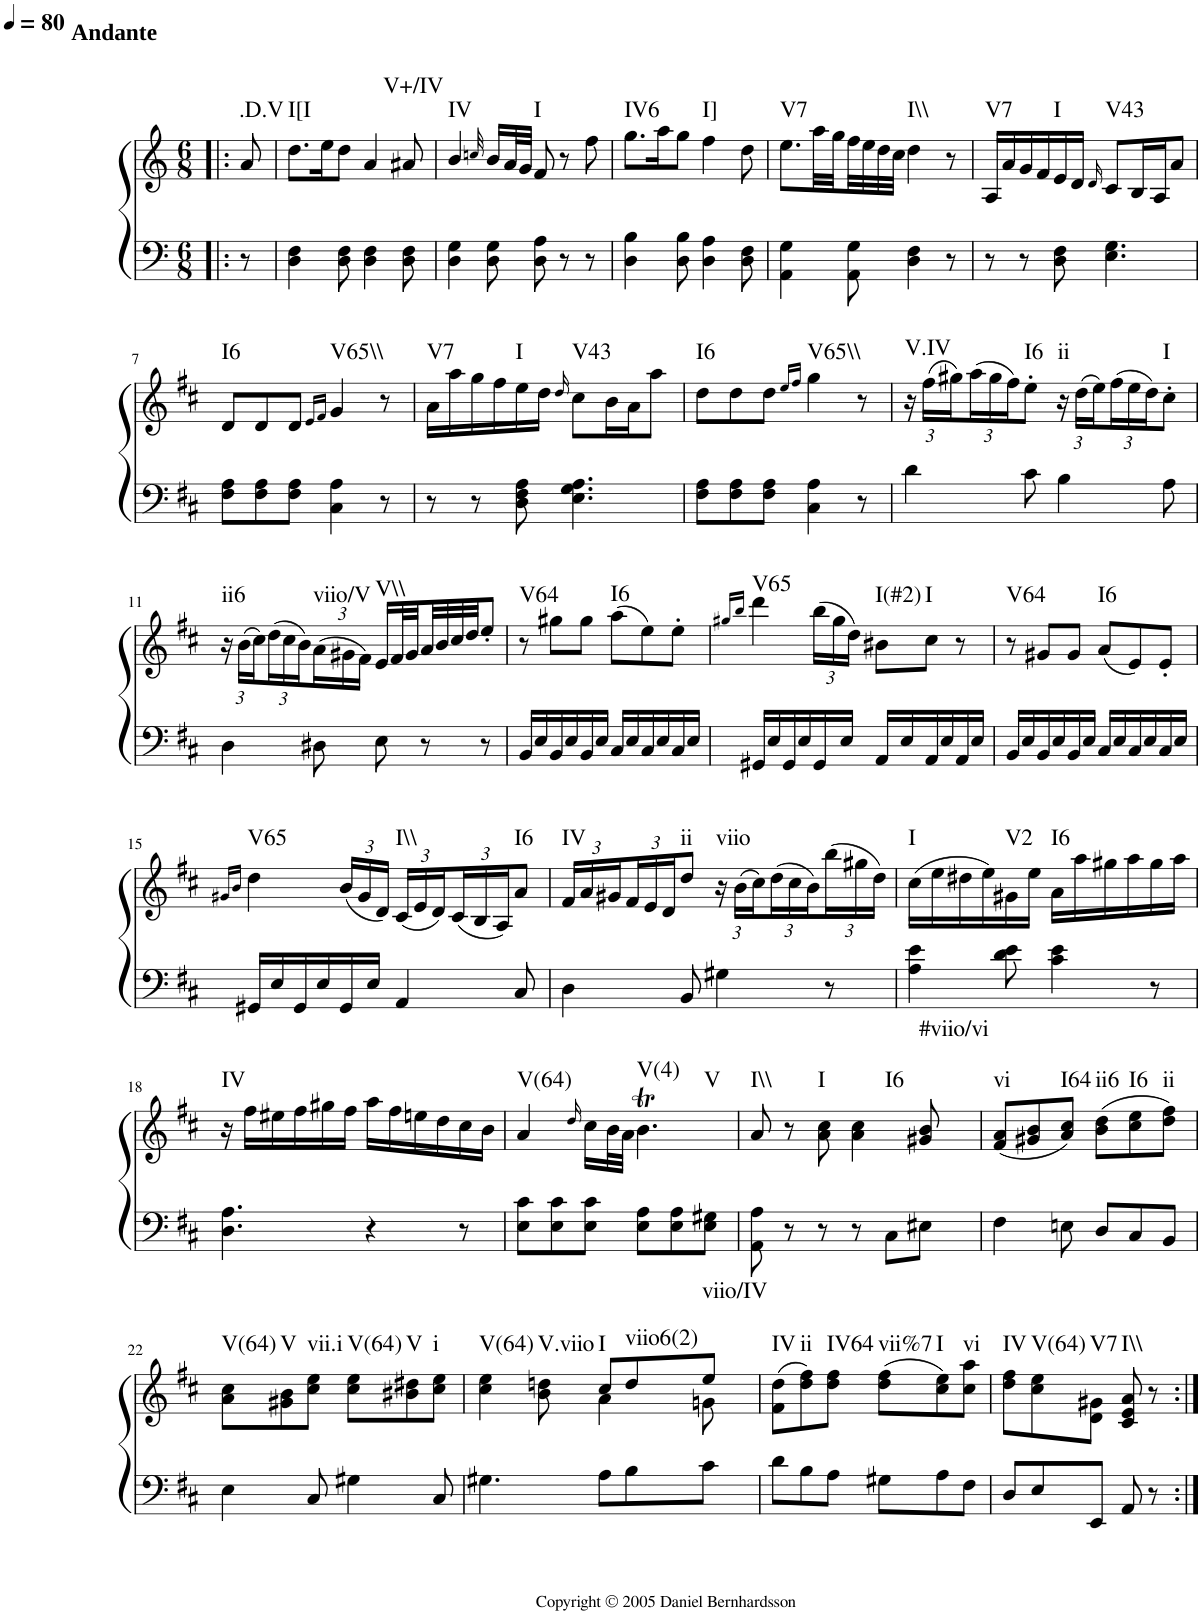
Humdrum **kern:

**kern	**kern	**harte
*part1	*part1	*part1
*staff2	*staff1	*
*I"Piano	*	*
*I'Pno.	*	*
*clefF4	*clefG2	*
*k[f#c#]	*k[f#c#]	*
*D:	*D:	*
*M6/8	*M6/8	*
*MM80	*MM80	*
=1!|:	=1!|:	=1!|:
!	!LO:TX:a:B:t=Andante	!LO:H:kt=.D.V
8r	8a/	N
=2	=2	=2
!	!	!LO:H:kt=I[I
4D\ 4F#\	8.dd\L	N
.	16ee\K	.
8D\ 8F#\	8dd\J	.
4D\ 4F#\	4a/	.
!	!	!LO:H:kt=V+/IV
8D\ 8F#\	8a#X/	N
=3	=3	=3
!	!	!LO:H:kt=IV
4D\ 4G\	4b/	N
.	32qccn/	.
8D\ 8G\	16b/LL	.
.	32a/L	.
.	32g/JJJ	.
!	!	!LO:H:kt=I
8D\ 8A\	8f#/	N
8r	8r	.
8r	8ff#\	.
=4	=4	=4
!	!	!LO:H:kt=IV6
4D\ 4B\	8.gg\L	N
.	16aa\K	.
8D\ 8B\	8gg\J	.
!	!	!LO:H:kt=I]
4D\ 4A\	4ff#\	N
8D\ 8F#\	8dd\	.
=5	=5	=5
!	!	!LO:H:kt=V7
4AA\ 4G\	8.ee\L	N
.	32aa\LL	.
.	32gg\	.
8AA\ 8G\	32ff#\	.
.	32ee\	.
.	32dd\	.
.	32cc#\JJJ	.
!	!	!LO:H:kt=I\\
4D\ 4F#\	4dd\	N
8r	8r	.
=6	=6	=6
!	!	!LO:H:kt=V7
8r	16A/LL	N
.	16a/	.
8r	16g/	.
.	16f#/	.
!	!	!LO:H:kt=I
8D\ 8F#\	16e/	N
.	16d/JJ	.
.	16qd/	.
!	!	!LO:H:kt=V43
4.E\ 4.G\	8c#/L	N
.	16B/L	.
.	16A/J	.
.	8a/J	.
!!LO:LB:g=z
=7	=7	=7
!	!	!LO:H:kt=I6
8F#\ 8A\L	8d/L	N
8F#\ 8A\	8d/	.
8F#\ 8A\J	8d/J	.
.	16qe/LL	.
.	16qf#/JJ	.
!	!	!LO:H:kt=V65\\
4C#\ 4A\	4g/	N
8r	8r	.
=8	=8	=8
!	!	!LO:H:kt=V7
8r	16a\LL	N
.	16aa\	.
8r	16gg\	.
.	16ff#\	.
!	!	!LO:H:kt=I
8D\ 8F#\ 8A\	16ee\	N
.	16dd\JJ	.
.	16qdd/	.
!	!	!LO:H:kt=V43
4.E\ 4.G\ 4.A\	8cc#\L	N
.	16b\L	.
.	16a\J	.
.	8aa\J	.
=9	=9	=9
!	!	!LO:H:kt=I6
8F#\ 8A\L	8dd\L	N
8F#\ 8A\	8dd\	.
8F#\ 8A\J	8dd\J	.
.	16qee/LL	.
.	16qff#/JJ	.
!	!	!LO:H:kt=V65\\
4C#\ 4A\	4gg\	N
8r	8r	.
=10	=10	=10
*	*Xbrackettup	*
!	!	!LO:H:kt=V.IV
4d\	24r	N
.	(24ff#\LL	.
.	24gg#X\)	.
.	(24aa\	.
.	24gg#\	.
.	24ff#\J)	.
!	!	!LO:H:kt=I6
8c#\	8ee'\J	N
!	!	!LO:H:kt=ii
4B\	24r	N
.	(24dd\LL	.
.	24ee\)	.
.	(24ff#\	.
.	24ee\	.
.	24dd\J)	.
!	!	!LO:H:kt=I
8A\	8cc#'\J	N
!!LO:LB:g=z
=11	=11	=11
!	!	!LO:H:kt=ii6
4D\	24r	N
.	(24b\LL	.
.	24cc#\)	.
.	(24dd\	.
.	24cc#\	.
.	24b\)	.
!	!	!LO:H:kt=viio/V
8D#X\	(24a\	N
.	24g#X\	.
.	24f#\JJ)	.
!	!	!LO:H:kt=V\\
8E\	16e/LL	N
.	32f#/L	.
.	32g#/	.
8r	32a/	.
.	32b/	.
.	32cc#/	.
.	32dd/JJ	.
8r	8ee'/J	.
=12	=12	=12
!	!	!LO:H:kt=V64
16BB/LL	8r	N
16E/	.	.
16BB/	8gg#X\L	.
16E/	.	.
16BB/	8gg#\J	.
16E/JJ	.	.
!	!	!LO:H:kt=I6
16C#/LL	(8aa\L	N
16E/	.	.
16C#/	8ee\)	.
16E/	.	.
16C#/	8ee'\J	.
16E/JJ	.	.
=13	=13	=13
.	16qgg#X/LL	.
.	16qbb/JJ	.
!	!	!LO:H:kt=V65
16GG#X/LL	4ddd\	N
16E/	.	.
16GG#/	.	.
16E/	.	.
16GG#/	(24bb\LL	.
.	24gg#\	.
16E/JJ	.	.
.	24dd\JJ)	.
!	!	!LO:H:kt=I(#2)
16AA/LL	8b#X\L	N
16E/	.	.
!	!	!LO:H:kt=I
16AA/	8cc#\J	N
16E/	.	.
16AA/	8r	.
16E/JJ	.	.
=14	=14	=14
!	!	!LO:H:kt=V64
16BB/LL	8r	N
16E/	.	.
16BB/	8g#X/L	.
16E/	.	.
16BB/	8g#/J	.
16E/JJ	.	.
!	!	!LO:H:kt=I6
16C#/LL	(8a/L	N
16E/	.	.
16C#/	8e/)	.
16E/	.	.
16C#/	8e'/J	.
16E/JJ	.	.
!!LO:LB:g=z
=15	=15	=15
.	16qg#X/LL	.
.	16qb/JJ	.
!	!	!LO:H:kt=V65
16GG#X/LL	4dd\	N
16E/	.	.
16GG#/	.	.
16E/	.	.
16GG#/	(24b/LL	.
.	24g#/	.
16E/JJ	.	.
.	24d/JJ)	.
!	!	!LO:H:kt=I\\
4AA/	(24c#/LL	N
.	24e/	.
.	24d/)	.
.	(24c#/	.
.	24B/	.
.	24A/J)	.
!	!	!LO:H:kt=I6
8C#/	8a/J	N
=16	=16	=16
!	!	!LO:H:kt=IV
4D\	24f#/LL	N
.	24a/	.
.	24g#X/	.
.	24f#/	.
.	24e/	.
.	24d/J	.
!	!	!LO:H:kt=ii
8BB/	8dd/J	N
!	!	!LO:H:kt=viio
4G#X\	24r	N
.	(24b\LL	.
.	24cc#\)	.
.	(24dd\	.
.	24cc#\	.
.	24b\)	.
8r	(24bb\	.
.	24gg#X\	.
.	24dd\JJ)	.
=17	=17	=17
!	!	!LO:H:kt=I
4A\ 4e\	(16cc#\LL	N
.	16ee\	.
.	16dd#X\	.
.	16ee\)	.
!	!	!LO:H:kt=V2
8d\ 8e\	16g#X\	N
.	16ee\JJ	.
!	!	!LO:H:kt=I6
4c#\ 4e\	16a\LL	N
.	16aa\	.
.	16gg#X\	.
.	16aa\	.
8r	16gg#\	.
.	16aa\JJ	.
!!LO:LB:g=z
=18	=18	=18
!	!	!LO:H:kt=IV
4.D\ 4.A\	16r	N
.	16ff#\LL	.
.	16ee#X\	.
.	16ff#\	.
.	16gg#X\	.
.	16ff#\JJ	.
4r	16aa\LL	.
.	16ff#\	.
.	16een\	.
.	16dd\	.
8r	16cc#\	.
.	16b\JJ	.
=19	=19	=19
!	!	!LO:H:kt=V(64)
8E\ 8c#\L	4a/	N
8E\ 8c#\	.	.
.	16qdd/	.
8E\ 8c#\J	16cc#\LL	.
.	32b\L	.
.	32a\JJJ	.
!	!	!LO:H:n=1:kt=V(4)
!	!	!LO:H:n=2:kt=V
8E\ 8A\L	4.bT\	N N
8E\ 8A\	.	.
8E\ 8G#X\J	.	.
=20	=20	=20
!	!	!LO:H:kt=I\\
8AA\ 8A\	8a/	N
8r	8r	.
!	!	!LO:H:kt=I
8r	8a\ 8cc#\	N
!	!	!LO:H:kt=I6
8r	4a\ 4cc#\	N
8C#\L	.	.
!	!	!LO:H:kt=#viio/vi
8E#X\J	8g#X/ 8b/	N
=21	=21	=21
!	!	!LO:H:kt=vi
4F#\	(8f#/ 8a/L	N
.	8g#X/ 8b/	.
!	!	!LO:H:kt=I64
8En\	8a/ 8cc#/J)	N
!	!	!LO:H:kt=ii6
8D/L	(8b\ 8dd\L	N
!	!	!LO:H:kt=I6
8C#/	8cc#\ 8ee\	N
!	!	!LO:H:kt=ii
8BB/J	8dd\ 8ff#\J)	N
!!LO:LB:g=z
=22	=22	=22
!	!	!LO:H:kt=V(64)
4E\	8a\ 8cc#\L	N
!	!	!LO:H:kt=V
.	8g#X\ 8b\	N
!	!	!LO:H:kt=vii.i
8C#/	8cc#\ 8ee\J	N
!	!	!LO:H:kt=V(64)
4G#X\	8cc#\ 8ee\L	N
!	!	!LO:H:kt=V
.	8b#X\ 8dd#X\	N
!	!	!LO:H:kt=i
8C#/	8cc#\ 8ee\J	N
=23	=23	=23
*	*^	*
!	!	!	!LO:H:kt=V(64)
4.G#X\	4cc#\ 4ee\	4.ryy	N
!	!	!	!LO:H:kt=V.viio
.	8b\ 8ddn\	.	N
!	!	!	!LO:H:kt=I
8A\L	8cc#/L	4a\	N
!	!	!	!LO:H:kt=viio6(2)
8B\	8dd/	.	N
!	!	!	!LO:H:kt=viio/IV
8c#\J	8ee/J	8gn\	N
=24	=24	=24	=24
!	!	!	!LO:H:kt=IV
*	*v	*v	*
8d\L	(8f#\ 8dd\L	N
!	!	!LO:H:kt=ii
8B\	8dd\ 8ff#\)	N
!	!	!LO:H:kt=IV64
8A\J	8dd\ 8ff#\J	N
!	!	!LO:H:kt=vii%7
8G#X\L	(8dd\ 8ff#\L	N
!	!	!LO:H:kt=I
8A\	8cc#\ 8ee\)	N
!	!	!LO:H:kt=vi
8F#\J	8cc#\ 8aa\J	N
=25	=25	=25
!	!	!LO:H:kt=IV
8D/L	8dd\ 8ff#\L	N
!	!	!LO:H:kt=V(64)
8E/	8cc#\ 8ee\	N
!	!	!LO:H:kt=V7
8EE/J	8d\ 8g#X\J	N
!	!	!LO:H:kt=I\\
8AA/	8c#/ 8e/ 8a/	N
8r	8r	.
=:|!	=:|!	=:|!
*-	*-	*-
